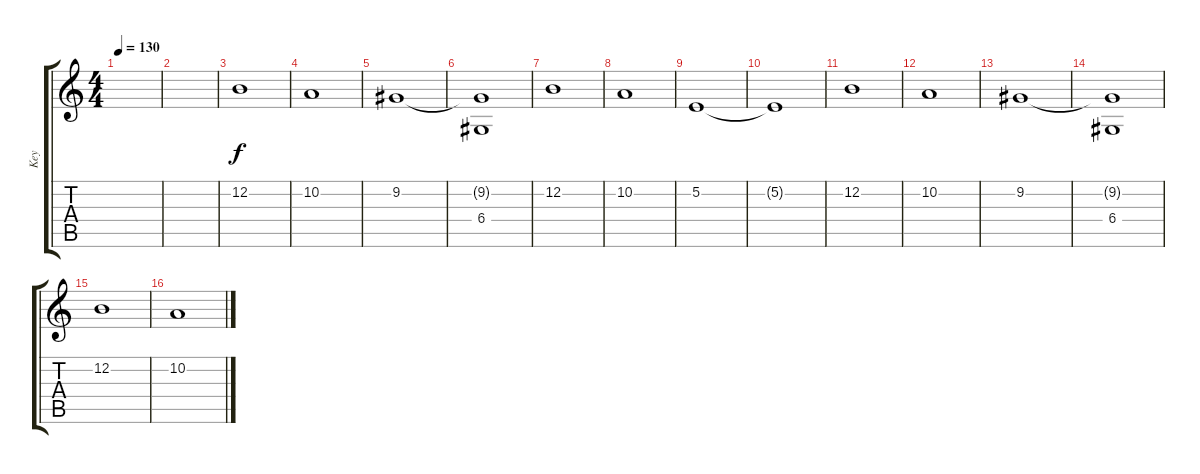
\track ("Key" "Key") {instrument fx7echoes}
\staff {score tabs}
\tuning (E4 B3 G3 D3 A2 E2) {hide}
\ts (4 4)
\tempo 130
\clef g2
\ks c
|
|
12.2.1 |
10.2.1 |
9.2.1 |
(9.2{t} 6.4).1 |
12.2.1 |
10.2.1 |
5.2.1 |
5.2{t}.1 |
12.2.1 |
10.2.1 |
9.2.1 |
(9.2{t} 6.4).1 |
12.2.1 |
10.2.1
